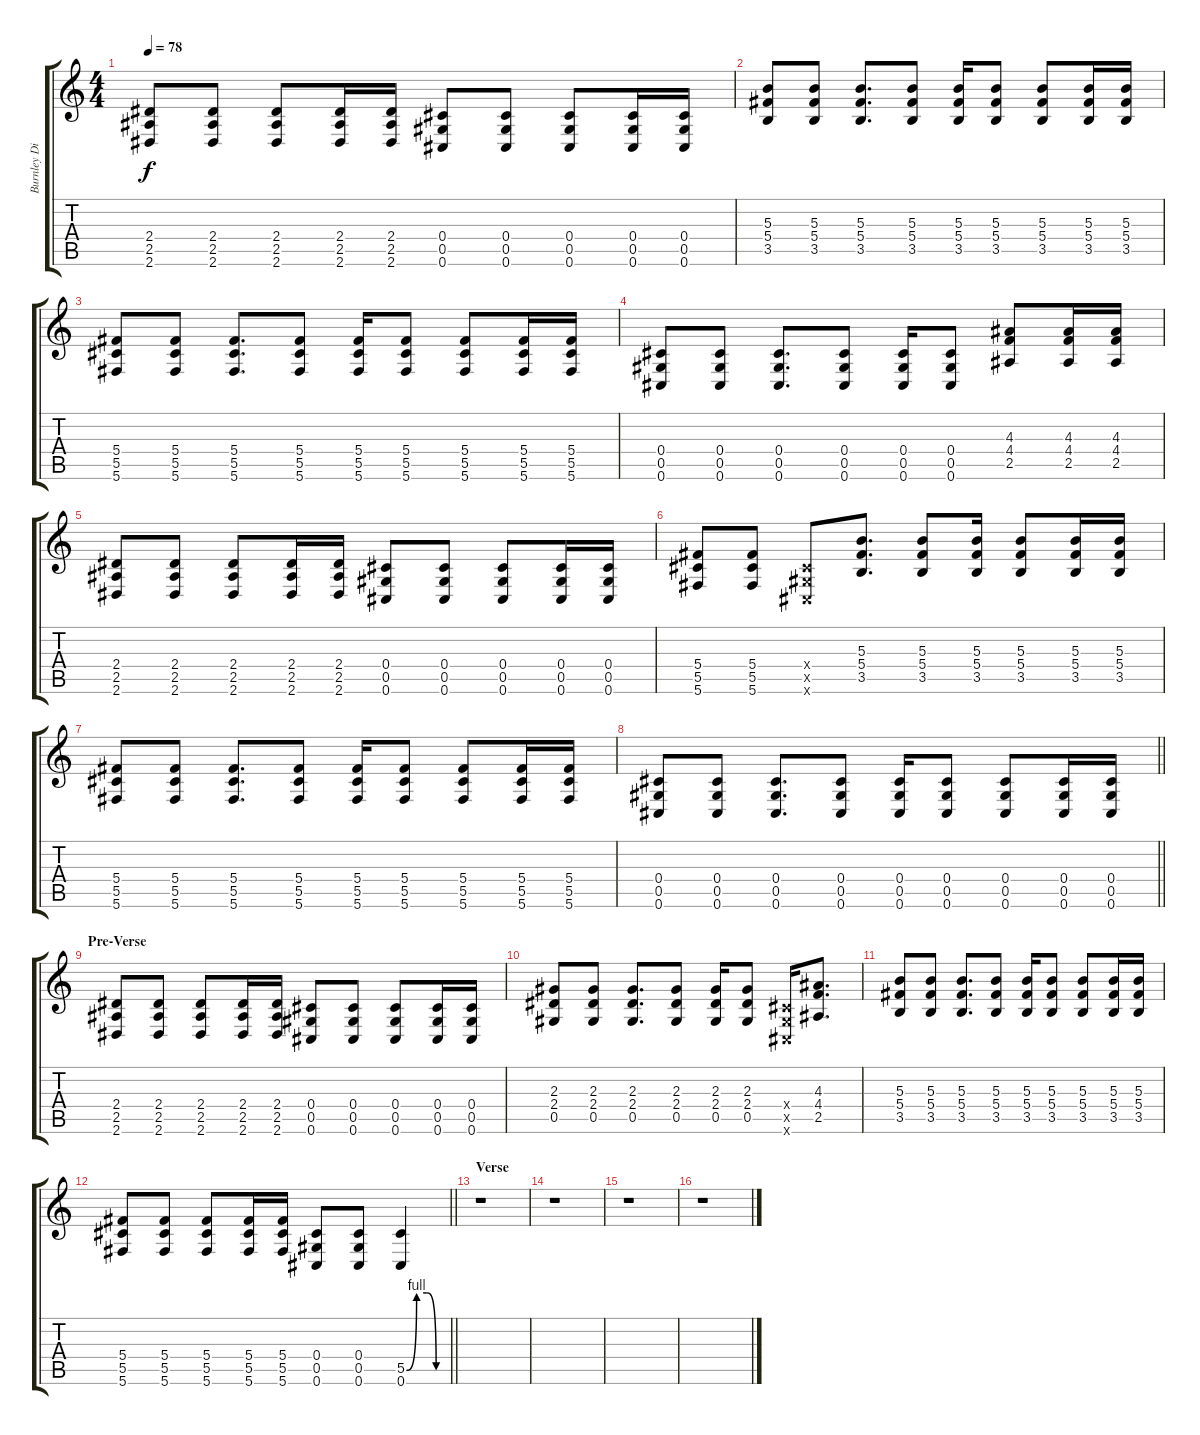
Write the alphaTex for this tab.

\track ("Burnley Distortion" "Burnley Di") {instrument distortionguitar}
\staff {score tabs}
\tuning (Eb4 Bb3 Gb3 Db3 Ab2 Db2) {hide}
\ts (4 4)
\tempo 78
\clef g2
\ks c
(2.4 2.5 2.6).8{dy f} (2.4 2.5 2.6).8 (2.4 2.5 2.6).8 (2.4 2.5 2.6).16 (2.4 2.5 2.6).16 (0.4 0.5 0.6).8 (0.4 0.5 0.6).8 (0.4 0.5 0.6).8 (0.4 0.5 0.6).16 (0.4 0.5 0.6).16 |
(5.3 5.4 3.5).8 (5.3 5.4 3.5).8 (5.3 5.4 3.5).8{d} (5.3 5.4 3.5).8 (5.3 5.4 3.5).16 (5.3 5.4 3.5).8 (5.3 5.4 3.5).8 (5.3 5.4 3.5).16 (5.3 5.4 3.5).16 |
(5.4 5.5 5.6).8 (5.4 5.5 5.6).8 (5.4 5.5 5.6).8{d} (5.4 5.5 5.6).8 (5.4 5.5 5.6).16 (5.4 5.5 5.6).8 (5.4 5.5 5.6).8 (5.4 5.5 5.6).16 (5.4 5.5 5.6).16 |
(0.4 0.5 0.6).8 (0.4 0.5 0.6).8 (0.4 0.5 0.6).8{d} (0.4 0.5 0.6).8 (0.4 0.5 0.6).16 (0.4 0.5 0.6).8 (4.3 4.4 2.5).8 (4.3 4.4 2.5).16 (4.3 4.4 2.5).16 |
(2.4 2.5 2.6).8 (2.4 2.5 2.6).8 (2.4 2.5 2.6).8 (2.4 2.5 2.6).16 (2.4 2.5 2.6).16 (0.4 0.5 0.6).8 (0.4 0.5 0.6).8 (0.4 0.5 0.6).8 (0.4 0.5 0.6).16 (0.4 0.5 0.6).16 |
(5.4 5.5 5.6).8 (5.4 5.5 5.6).8 (0.4{x} 0.5{x} 0.6{x}).8 (5.3 5.4 3.5).8{d} (5.3 5.4 3.5).8 (5.3 5.4 3.5).16 (5.3 5.4 3.5).8 (5.3 5.4 3.5).16 (5.3 5.4 3.5).16 |
(5.4 5.5 5.6).8 (5.4 5.5 5.6).8 (5.4 5.5 5.6).8{d} (5.4 5.5 5.6).8 (5.4 5.5 5.6).16 (5.4 5.5 5.6).8 (5.4 5.5 5.6).8 (5.4 5.5 5.6).16 (5.4 5.5 5.6).16 |
\barLineRight lightlight
(0.4 0.5 0.6).8 (0.4 0.5 0.6).8 (0.4 0.5 0.6).8{d} (0.4 0.5 0.6).8 (0.4 0.5 0.6).16 (0.4 0.5 0.6).8 (0.4 0.5 0.6).8 (0.4 0.5 0.6).16 (0.4 0.5 0.6).16 |
\section ("" "Pre-Verse")
(2.4 2.5 2.6).8 (2.4 2.5 2.6).8 (2.4 2.5 2.6).8 (2.4 2.5 2.6).16 (2.4 2.5 2.6).16 (0.4 0.5 0.6).8 (0.4 0.5 0.6).8 (0.4 0.5 0.6).8 (0.4 0.5 0.6).16 (0.4 0.5 0.6).16 |
(2.3 2.4 0.5).8 (2.3 2.4 0.5).8 (2.3 2.4 0.5).8{d} (2.3 2.4 0.5).8 (2.3 2.4 0.5).16 (2.3 2.4 0.5).8 (0.4{x} 0.5{x} 0.6{x}).16 (4.3 4.4 2.5).8{d} |
(5.3 5.4 3.5).8 (5.3 5.4 3.5).8 (5.3 5.4 3.5).8{d} (5.3 5.4 3.5).8 (5.3 5.4 3.5).16 (5.3 5.4 3.5).8 (5.3 5.4 3.5).8 (5.3 5.4 3.5).16 (5.3 5.4 3.5).16 |
\barLineRight lightlight
(5.4 5.5 5.6).8 (5.4 5.5 5.6).8 (5.4 5.5 5.6).8 (5.4 5.5 5.6).16 (5.4 5.5 5.6).16 (0.4 0.5 0.6).8 (0.4 0.5 0.6).8 (5.5{be (custom 0 0 15 4 30 4 44 0 60 0)} 0.6).4 |
\section ("" "Verse")
r.1 |
r.1 |
r.1 |
r.1
